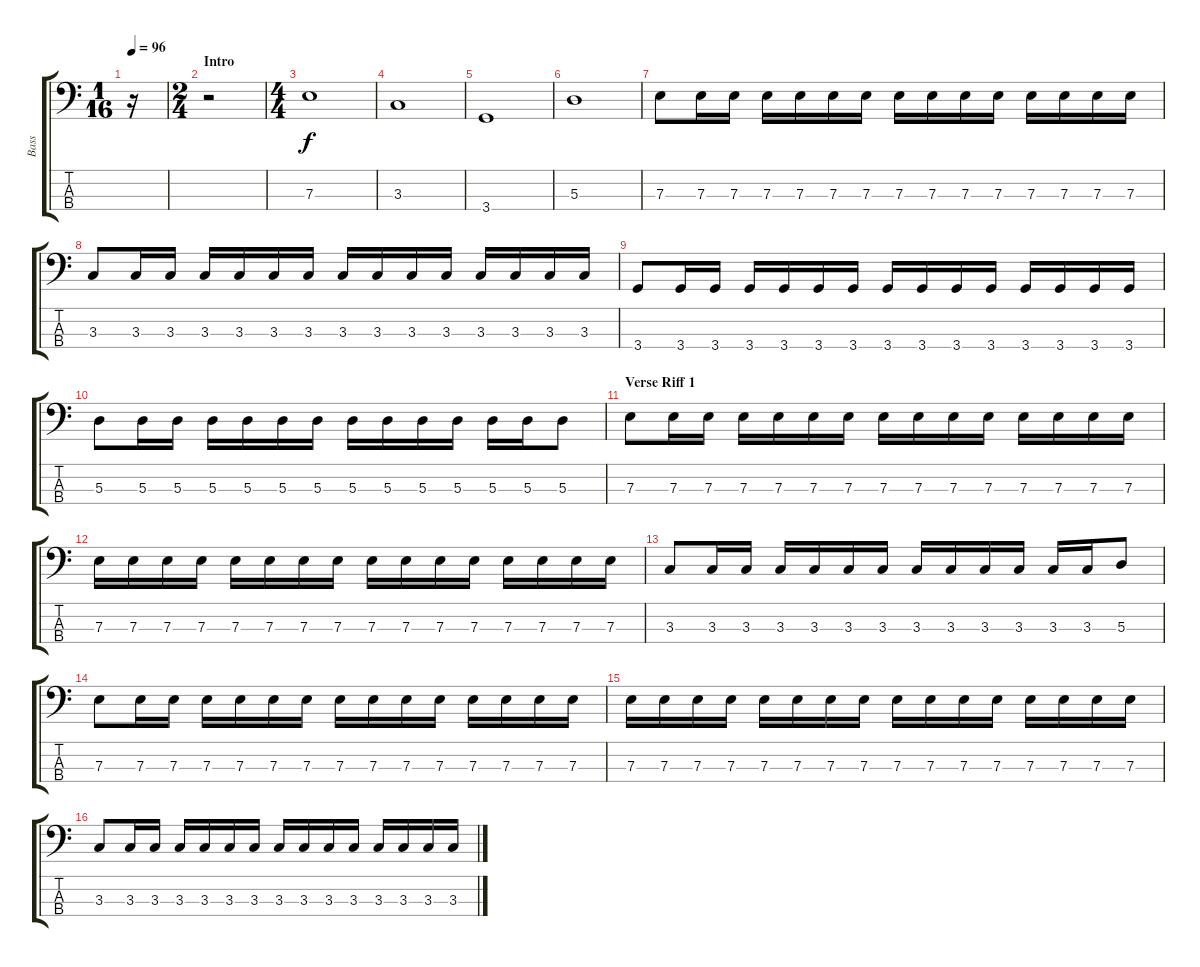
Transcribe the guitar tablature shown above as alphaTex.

\track ("Bass" "Bass") {instrument electricbassfinger}
\staff {score tabs}
\tuning (G2 D2 A1 E1) {hide}
\ts (1 16)
\tempo 96
\clef f4
\ks c
r.16{dy f instrument electricbassfinger} |
\ts (2 4)
\section ("" "Intro")
r.2 |
\ts (4 4)
7.3.1 |
3.3.1 |
3.4.1 |
5.3.1 |
7.3.8 7.3.16 7.3.16 7.3.16 7.3.16 7.3.16 7.3.16 7.3.16 7.3.16 7.3.16 7.3.16 7.3.16 7.3.16 7.3.16 7.3.16 |
3.3.8 3.3.16 3.3.16 3.3.16 3.3.16 3.3.16 3.3.16 3.3.16 3.3.16 3.3.16 3.3.16 3.3.16 3.3.16 3.3.16 3.3.16 |
3.4.8 3.4.16 3.4.16 3.4.16 3.4.16 3.4.16 3.4.16 3.4.16 3.4.16 3.4.16 3.4.16 3.4.16 3.4.16 3.4.16 3.4.16 |
5.3.8 5.3.16 5.3.16 5.3.16 5.3.16 5.3.16 5.3.16 5.3.16 5.3.16 5.3.16 5.3.16 5.3.16 5.3.16 5.3.8 |
\section ("" "Verse Riff 1")
7.3.8 7.3.16 7.3.16 7.3.16 7.3.16 7.3.16 7.3.16 7.3.16 7.3.16 7.3.16 7.3.16 7.3.16 7.3.16 7.3.16 7.3.16 |
7.3.16 7.3.16 7.3.16 7.3.16 7.3.16 7.3.16 7.3.16 7.3.16 7.3.16 7.3.16 7.3.16 7.3.16 7.3.16 7.3.16 7.3.16 7.3.16 |
3.3.8 3.3.16 3.3.16 3.3.16 3.3.16 3.3.16 3.3.16 3.3.16 3.3.16 3.3.16 3.3.16 3.3.16 3.3.16 5.3.8 |
7.3.8 7.3.16 7.3.16 7.3.16 7.3.16 7.3.16 7.3.16 7.3.16 7.3.16 7.3.16 7.3.16 7.3.16 7.3.16 7.3.16 7.3.16 |
7.3.16 7.3.16 7.3.16 7.3.16 7.3.16 7.3.16 7.3.16 7.3.16 7.3.16 7.3.16 7.3.16 7.3.16 7.3.16 7.3.16 7.3.16 7.3.16 |
3.3.8 3.3.16 3.3.16 3.3.16 3.3.16 3.3.16 3.3.16 3.3.16 3.3.16 3.3.16 3.3.16 3.3.16 3.3.16 3.3.16 3.3.16
